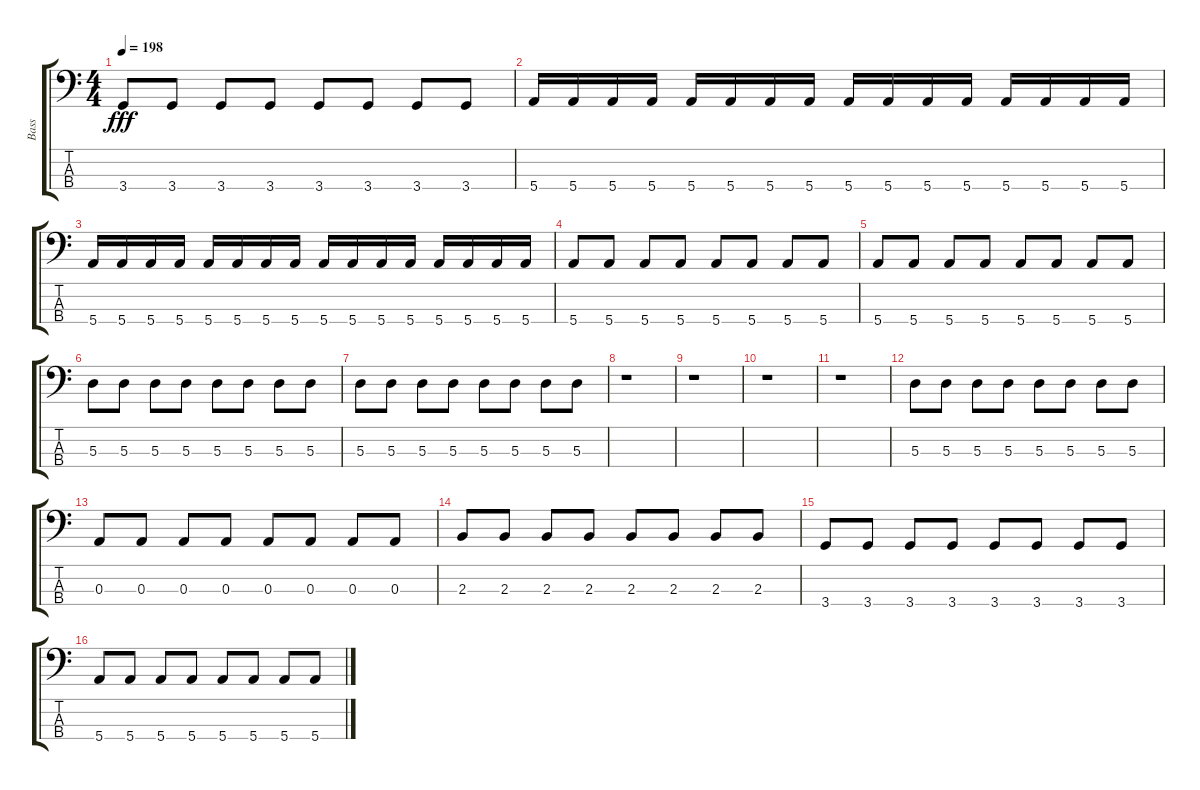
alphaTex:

\track ("Bass" "Bass") {instrument electricbassfinger}
\staff {score tabs}
\tuning (G2 D2 A1 E1) {hide}
\ts (4 4)
\tempo 198
\clef f4
\ks c
3.4.8{dy fff} 3.4.8 3.4.8 3.4.8 3.4.8 3.4.8 3.4.8 3.4.8 |
5.4.16 5.4.16 5.4.16 5.4.16 5.4.16 5.4.16 5.4.16 5.4.16 5.4.16 5.4.16 5.4.16 5.4.16 5.4.16 5.4.16 5.4.16 5.4.16 |
5.4.16 5.4.16 5.4.16 5.4.16 5.4.16 5.4.16 5.4.16 5.4.16 5.4.16 5.4.16 5.4.16 5.4.16 5.4.16 5.4.16 5.4.16 5.4.16 |
5.4.8 5.4.8 5.4.8 5.4.8 5.4.8 5.4.8 5.4.8 5.4.8 |
5.4.8 5.4.8 5.4.8 5.4.8 5.4.8 5.4.8 5.4.8 5.4.8 |
5.3.8 5.3.8 5.3.8 5.3.8 5.3.8 5.3.8 5.3.8 5.3.8 |
5.3.8 5.3.8 5.3.8 5.3.8 5.3.8 5.3.8 5.3.8 5.3.8 |
r.1 |
r.1 |
r.1 |
r.1 |
5.3.8 5.3.8 5.3.8 5.3.8 5.3.8 5.3.8 5.3.8 5.3.8 |
0.3.8 0.3.8 0.3.8 0.3.8 0.3.8 0.3.8 0.3.8 0.3.8 |
2.3.8 2.3.8 2.3.8 2.3.8 2.3.8 2.3.8 2.3.8 2.3.8 |
3.4.8 3.4.8 3.4.8 3.4.8 3.4.8 3.4.8 3.4.8 3.4.8 |
5.4.8 5.4.8 5.4.8 5.4.8 5.4.8 5.4.8 5.4.8 5.4.8
